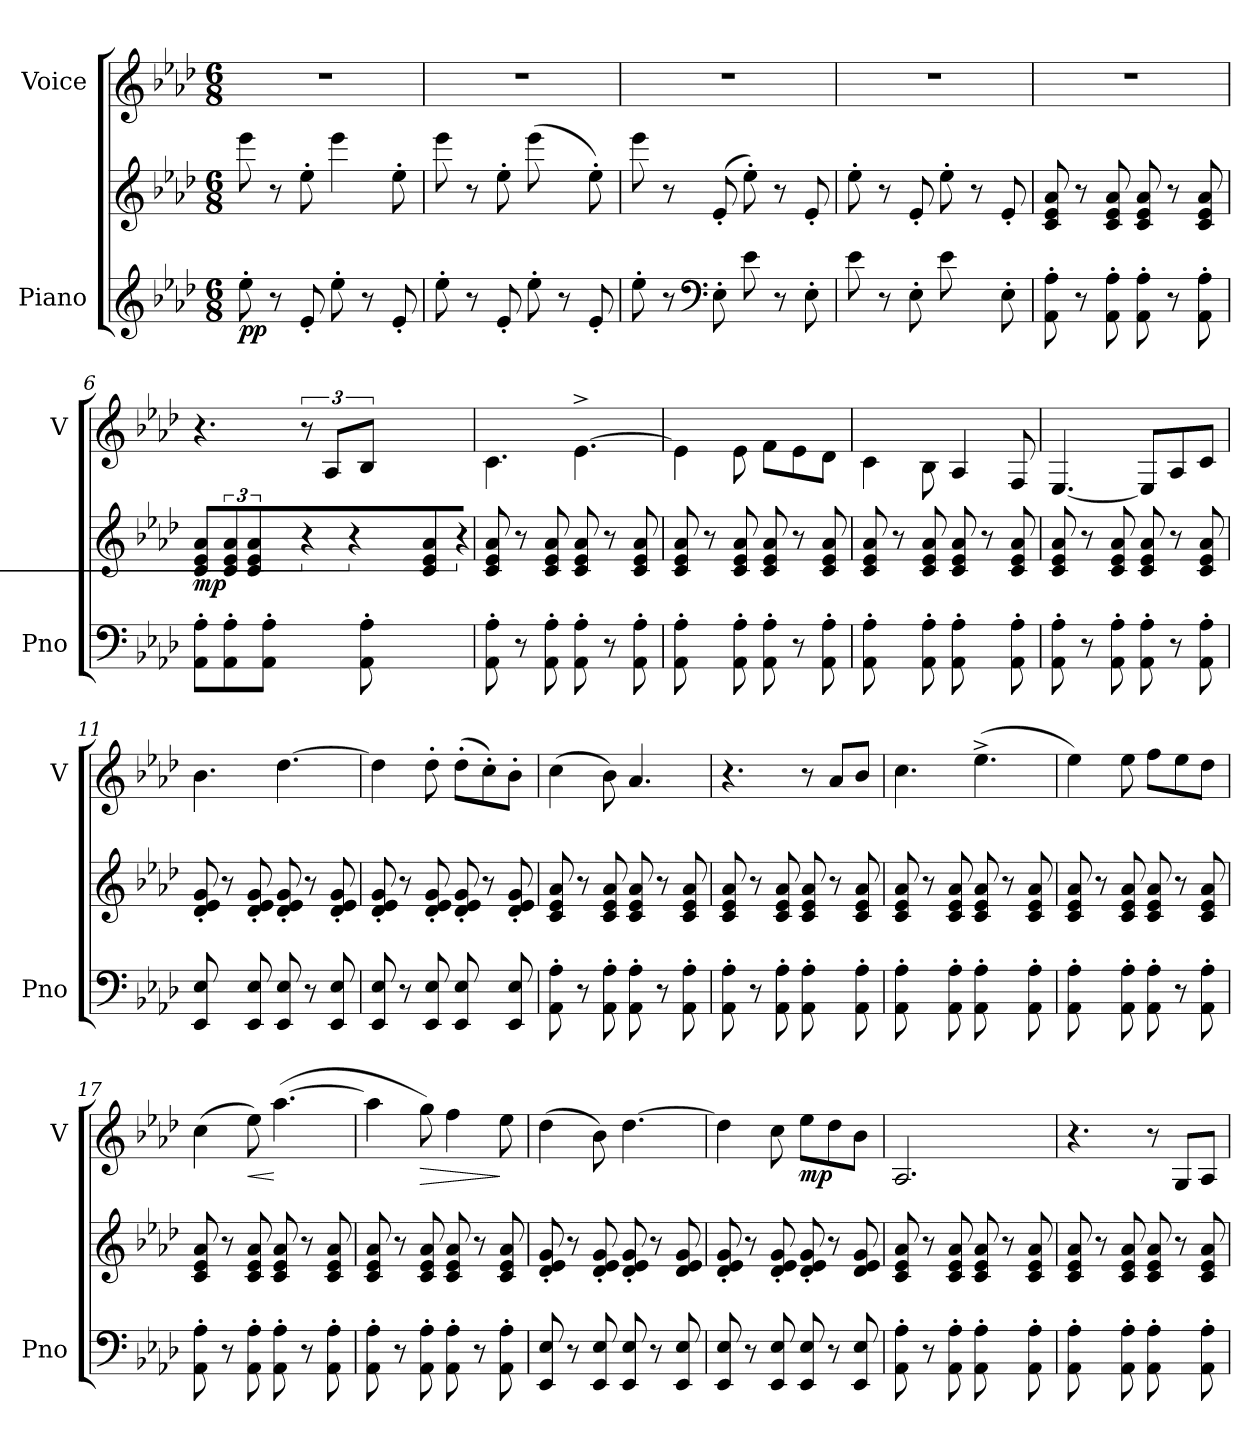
**kern	**kern	**dynam	**kern	**dynam
*part2	*part2	*part2	*part1	*part1
*staff3	*staff2	*staff2/3	*staff1	*staff1
*I"Piano	*	*	*I"Voice	*
*I'Pno	*	*	*I'V	*
*clefG2	*clefG2	*	*clefG2	*
*k[b-e-a-d-]	*k[b-e-a-d-]	*	*k[b-e-a-d-]	*
*M6/8	*M6/8	*	*M6/8	*
*MM120	*MM120	*	*MM120	*
=1	=1	=1	=1	=1
!	!	!LO:DY:b=2	!	!
8ee-'\	8eee-\	pp	2.r	.
8r	8r	.	.	.
8e-'/	8ee-'\	.	.	.
8ee-'\	4eee-\	.	.	.
8r	.	.	.	.
8e-'/	8ee-'\	.	.	.
=2	=2	=2	=2	=2
8ee-'\	8eee-\	.	2.r	.
8r	8r	.	.	.
8e-'/	8ee-'\	.	.	.
8ee-'\	(<8eee-\	.	.	.
8r	8ryy	.	.	.
8e-'/	8ee-'\)	.	.	.
=3	=3	=3	=3	=3
8ee-'\	8eee-\	.	2.r	.
8r	8r	.	.	.
*clefF4	*	*	*	*
8E-'\	(<8e-'/	.	.	.
8e-\	8ee-'\)	.	.	.
8r	8r	.	.	.
8E-'\	8e-'/	.	.	.
=4	=4	=4	=4	=4
8e-\	8ee-'\	.	2.r	.
8r	8r	.	.	.
8E-'\	8e-'/	.	.	.
8e-\	8ee-'\	.	.	.
8ryy	8r	.	.	.
8E-'\	8e-'/	.	.	.
=5	=5	=5	=5	=5
8AA-\' 8A-\'	8c/ 8e-/ 8a-/	.	2.r	.
8r	8r	.	.	.
8AA-\' 8A-\'	8c/ 8e-/ 8a-/	.	.	.
8AA-\' 8A-\'	8c/ 8e-/ 8a-/	.	.	.
8r	8r	.	.	.
8AA-\' 8A-\'	8c/ 8e-/ 8a-/	.	.	.
!!LO:LB:g=z
=6	=6	=6	=6	=6
!	!	!LO:DY:b	!	!
8AA-\' 8A-\'L	8c/ 8e-/ 8a-/L	mp	4.r	.
8AA-\' 8A-\'	12c/ 12e-/ 12a-/	.	.	.
.	12c/ 12e-/ 12a-/J	.	.	.
8AA-\' 8A-\'J	.	.	.	.
.	12ryy	.	.	.
!LO:N:vis=8..	!LO:N:vis=8	!	!	!
6ryy	640%71r	.	12r	.
.	.	.	12A-/L	.
.	1920%53ryy	.	.	.
.	12r	.	.	.
8AA-\' 8A-\'	.	.	12B-/J	.
.	8c/ 8e-/ 8a-/	.	.	.
.	.	.	32.ryy	.
!LO:N:vis=256	!	!	!	!
192ryy	.	.	.	.
640%71ryy	.	.	640%71ryy	.
!	!LO:N:vis=256	!	!	!
.	192ryy	.	.	.
!	!LO:N:vis=16	!	!	!
.	1920%107r	.	.	.
=7	=7	=7	=7	=7
8AA-\' 8A-\'	8c/ 8e-/ 8a-/	.	4.c\	.
8r	8r	.	.	.
8AA-\' 8A-\'	8c/ 8e-/ 8a-/	.	.	.
8AA-\' 8A-\'	8c/ 8e-/ 8a-/	.	[4.e-^\	.
8r	8r	.	.	.
8AA-\' 8A-\'	8c/ 8e-/ 8a-/	.	.	.
=8	=8	=8	=8	=8
8AA-\' 8A-\'	8c/ 8e-/ 8a-/	.	4e-\]	.
8ryy	8r	.	.	.
8AA-\' 8A-\'	8c/ 8e-/ 8a-/	.	8e-\	.
8AA-\' 8A-\'	8c/ 8e-/ 8a-/	.	8f\L	.
8r	8r	.	8e-\	.
8AA-\' 8A-\'	8c/ 8e-/ 8a-/	.	8d-\J	.
=9	=9	=9	=9	=9
8AA-\' 8A-\'	8c/ 8e-/ 8a-/	.	4c\	.
8ryy	8r	.	.	.
8AA-\' 8A-\'	8c/ 8e-/ 8a-/	.	8B-\	.
8AA-\' 8A-\'	8c/ 8e-/ 8a-/	.	4A-/	.
8ryy	8r	.	.	.
8AA-\' 8A-\'	8c/ 8e-/ 8a-/	.	8F/	.
=10	=10	=10	=10	=10
8AA-\' 8A-\'	8c/ 8e-/ 8a-/	.	[4.E-/	.
8r	8r	.	.	.
8AA-\' 8A-\'	8c/ 8e-/ 8a-/	.	.	.
8AA-\' 8A-\'	8c/ 8e-/ 8a-/	.	8E-/L]	.
8r	8r	.	8A-/	.
8AA-\' 8A-\'	8c/ 8e-/ 8a-/	.	8c/J	.
!!LO:LB:g=z
=11	=11	=11	=11	=11
8EE-/ 8E-/	8d-/' 8e-/' 8g/'	.	4.b-\	.
8ryy	8r	.	.	.
8EE-/ 8E-/	8d-/' 8e-/' 8g/'	.	.	.
8EE-/ 8E-/	8d-/' 8e-/' 8g/'	.	[4.dd-\	.
8r	8r	.	.	.
8EE-/ 8E-/	8d-/' 8e-/' 8g/'	.	.	.
=12	=12	=12	=12	=12
8EE-/ 8E-/	8d-/' 8e-/' 8g/'	.	4dd-\]	.
8r	8r	.	.	.
8EE-/ 8E-/	8d-/' 8e-/' 8g/'	.	8dd-'\	.
8EE-/ 8E-/	8d-/' 8e-/' 8g/'	.	(<8dd-'\L	.
8ryy	8r	.	8cc'\)	.
8EE-/ 8E-/	8d-/' 8e-/' 8g/'	.	8b-'\J	.
=13	=13	=13	=13	=13
8AA-\' 8A-\'	8c/ 8e-/ 8a-/	.	(>4cc\	.
8r	8r	.	.	.
8AA-\' 8A-\'	8c/ 8e-/ 8a-/	.	8b-\)	.
8AA-\' 8A-\'	8c/ 8e-/ 8a-/	.	4.a-/	.
8r	8r	.	.	.
8AA-\' 8A-\'	8c/ 8e-/ 8a-/	.	.	.
=14	=14	=14	=14	=14
8AA-\' 8A-\'	8c/ 8e-/ 8a-/	.	4.r	.
8r	8r	.	.	.
8AA-\' 8A-\'	8c/ 8e-/ 8a-/	.	.	.
8AA-\' 8A-\'	8c/ 8e-/ 8a-/	.	8r	.
8ryy	8r	.	8a-/L	.
8AA-\' 8A-\'	8c/ 8e-/ 8a-/	.	8b-/J	.
=15	=15	=15	=15	=15
8AA-\' 8A-\'	8c/ 8e-/ 8a-/	.	4.cc\	.
8ryy	8r	.	.	.
8AA-\' 8A-\'	8c/ 8e-/ 8a-/	.	.	.
8AA-\' 8A-\'	8c/ 8e-/ 8a-/	.	(>4.ee-^\	.
8ryy	8r	.	.	.
8AA-\' 8A-\'	8c/ 8e-/ 8a-/	.	.	.
!!LO:PB:g=z
=16	=16	=16	=16	=16
8AA-\' 8A-\'	8c/ 8e-/ 8a-/	.	4ee-\)	.
8ryy	8r	.	.	.
8AA-\' 8A-\'	8c/ 8e-/ 8a-/	.	8ee-\	.
8AA-\' 8A-\'	8c/ 8e-/ 8a-/	.	8ff\L	.
8r	8r	.	8ee-\	.
8AA-\' 8A-\'	8c/ 8e-/ 8a-/	.	8dd-\J	.
=17	=17	=17	=17	=17
8AA-\' 8A-\'	8c/ 8e-/ 8a-/	.	(>4cc\	.
8r	8r	.	.	.
!	!	!	!	!LO:HP:b
8AA-\' 8A-\'	8c/ 8e-/ 8a-/	.	8ee-\)	<
8AA-\' 8A-\'	8c/ 8e-/ 8a-/	.	(>[4.aa-\	[
8r	8r	.	.	.
8AA-\' 8A-\'	8c/ 8e-/ 8a-/	.	.	.
=18	=18	=18	=18	=18
8AA-\' 8A-\'	8c/ 8e-/ 8a-/	.	4aa-\]	.
8r	8r	.	.	.
!	!	!	!	!LO:HP:b
8AA-\' 8A-\'	8c/ 8e-/ 8a-/	.	8gg\)	>
8AA-\' 8A-\'	8c/ 8e-/ 8a-/	.	4ff\	.
8r	8r	.	.	.
8AA-\' 8A-\'	8c/ 8e-/ 8a-/	.	8ee-\	]
=19	=19	=19	=19	=19
8EE-/ 8E-/	8d-/' 8e-/' 8g/'	.	(>4dd-\	.
8r	8r	.	.	.
8EE-/ 8E-/	8d-/' 8e-/' 8g/'	.	8b-\)	.
8EE-/ 8E-/	8d-/' 8e-/' 8g/'	.	[4.dd-\	.
8r	8r	.	.	.
8EE-/ 8E-/	8d-/ 8e-/ 8g/	.	.	.
=20	=20	=20	=20	=20
8EE-/ 8E-/	8d-/' 8e-/' 8g/'	.	4dd-\]	.
8r	8r	.	.	.
8EE-/ 8E-/	8d-/' 8e-/' 8g/'	.	8cc\	.
!	!	!	!	!LO:DY:b
8EE-/ 8E-/	8d-/' 8e-/' 8g/'	.	8ee-\L	mp
8r	8r	.	8dd-\	.
8EE-/ 8E-/	8d-/ 8e-/ 8g/	.	8b-\J	.
!!LO:LB:g=z
=21	=21	=21	=21	=21
8AA-\' 8A-\'	8c/ 8e-/ 8a-/	.	2.A-/	.
8r	8r	.	.	.
8AA-\' 8A-\'	8c/ 8e-/ 8a-/	.	.	.
8AA-\' 8A-\'	8c/ 8e-/ 8a-/	.	.	.
8ryy	8r	.	.	.
8AA-\' 8A-\'	8c/ 8e-/ 8a-/	.	.	.
=22	=22	=22	=22	=22
8AA-\' 8A-\'	8c/ 8e-/ 8a-/	.	4.r	.
8ryy	8r	.	.	.
8AA-\' 8A-\'	8c/ 8e-/ 8a-/	.	.	.
8AA-\' 8A-\'	8c/ 8e-/ 8a-/	.	8r	.
8ryy	8r	.	8G/L	.
8AA-\' 8A-\'	8c/ 8e-/ 8a-/	.	8A-/J	.
=	=	=	=	=
*-	*-	*-	*-	*-
